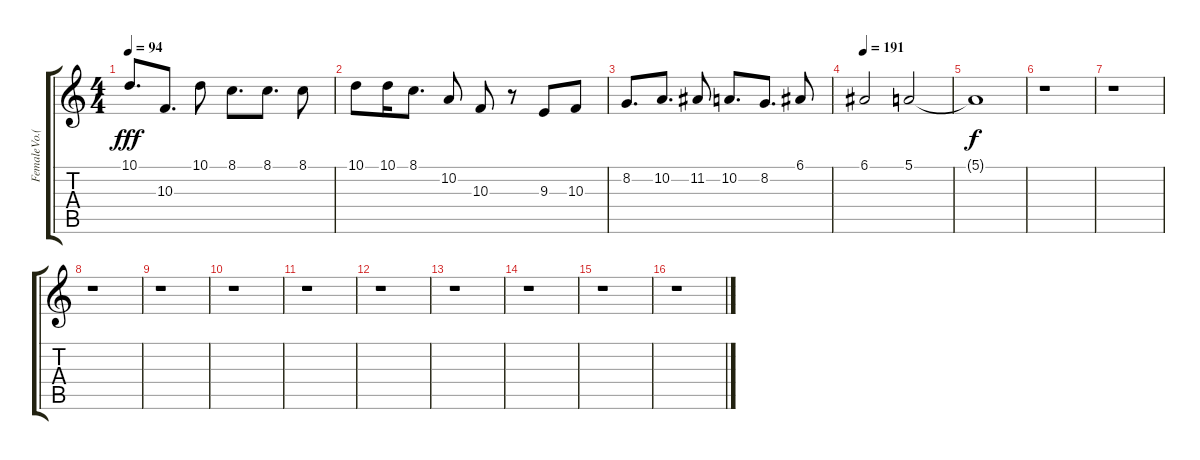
\track ("FemaleVo.(Lch.)" "FemaleVo.(") {instrument altosax}
\staff {score tabs}
\tuning (E4 B3 G3 D3 A2 E2) {hide}
\ts (4 4)
\tempo 94
\clef g2
\ks c
10.1.8{d dy fff} 10.3.8{d} 10.1.8 8.1.8{d} 8.1.8{d} 8.1.8 |
10.1.8 10.1.16 8.1.8{d} 10.2.8 10.3.8 r.8 9.3.8 10.3.8 |
8.2.8{d} 10.2.8{d} 11.2.8 10.2.8{d} 8.2.8{d} 6.1.8 |
\tempo 191
6.1.2 5.1.2 |
5.1{t}.1{dy f} |
r.1 |
r.1 |
r.1 |
r.1 |
r.1 |
r.1 |
r.1 |
r.1 |
r.1 |
r.1 |
r.1
